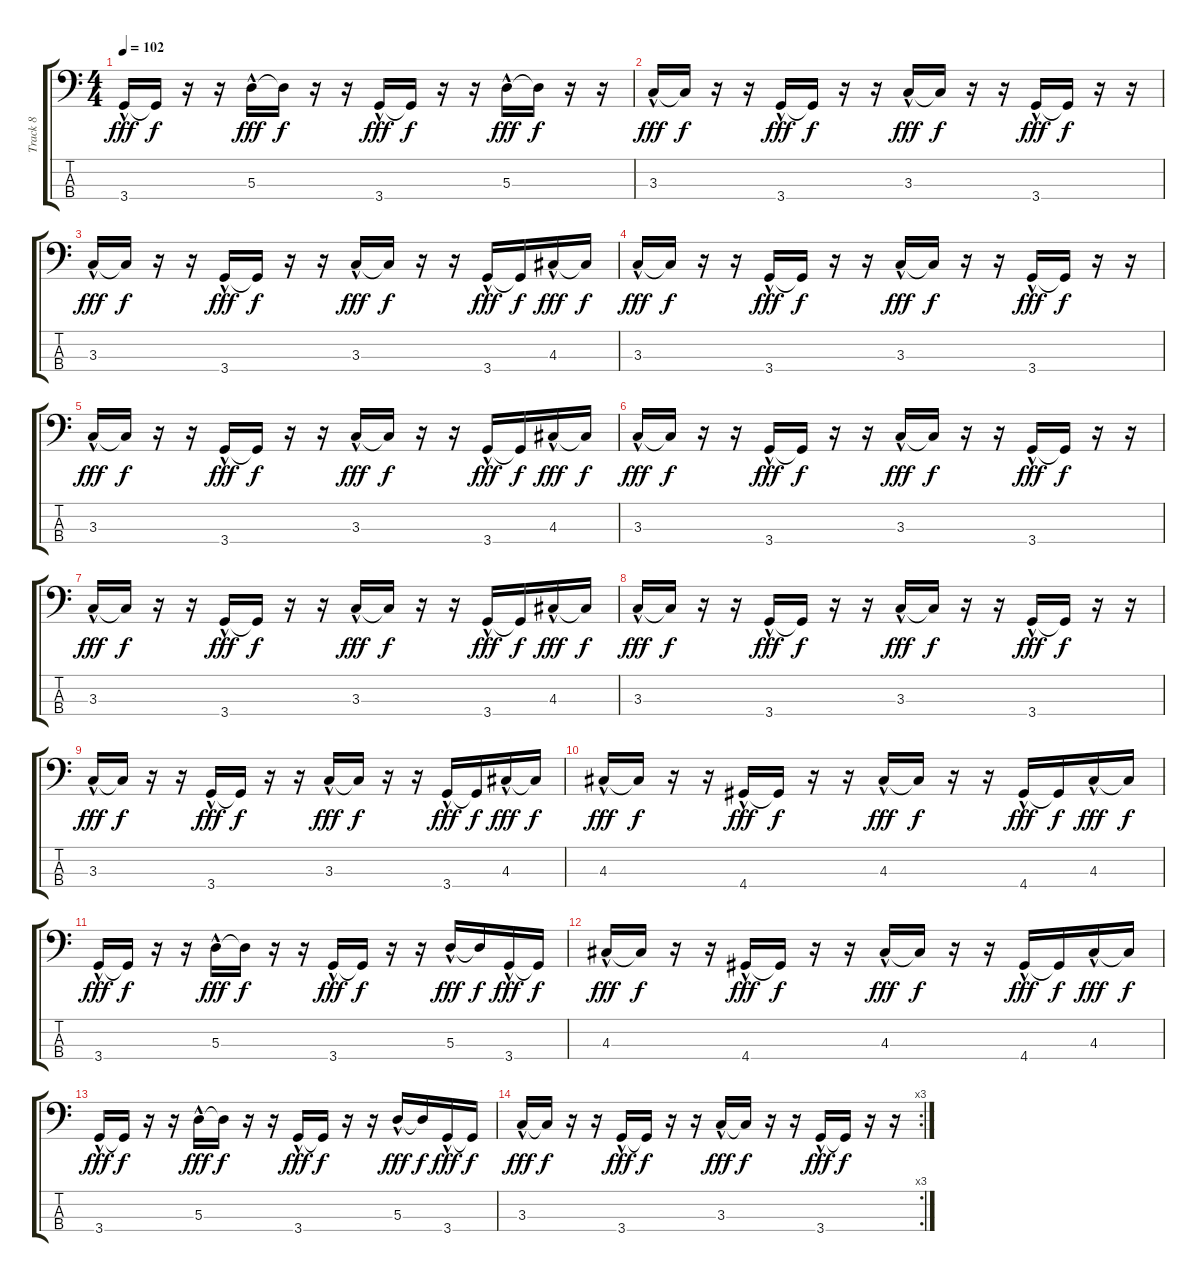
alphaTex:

\track ("Track 8" "Track 8") {instrument slapbass1}
\staff {score tabs}
\tuning (G2 D2 A1 E1) {hide}
\ts (4 4)
\tempo 102
\clef f4
\ks c
3.4{hac}.16{dy fff} 3.4{t}.16{dy f} r.16 r.16 5.3{hac}.16{dy fff} 5.3{t}.16{dy f} r.16 r.16 3.4{hac}.16{dy fff} 3.4{t}.16{dy f} r.16 r.16 5.3{hac}.16{dy fff} 5.3{t}.16{dy f} r.16 r.16 |
3.3{hac}.16{dy fff} 3.3{t}.16{dy f} r.16 r.16 3.4{hac}.16{dy fff} 3.4{t}.16{dy f} r.16 r.16 3.3{hac}.16{dy fff} 3.3{t}.16{dy f} r.16 r.16 3.4{hac}.16{dy fff} 3.4{t}.16{dy f} r.16 r.16 |
3.3{hac}.16{dy fff} 3.3{t}.16{dy f} r.16 r.16 3.4{hac}.16{dy fff} 3.4{t}.16{dy f} r.16 r.16 3.3{hac}.16{dy fff} 3.3{t}.16{dy f} r.16 r.16 3.4{hac}.16{dy fff} 3.4{t}.16{dy f} 4.3{hac}.16{dy fff} 4.3{t}.16{dy f} |
3.3{hac}.16{dy fff} 3.3{t}.16{dy f} r.16 r.16 3.4{hac}.16{dy fff} 3.4{t}.16{dy f} r.16 r.16 3.3{hac}.16{dy fff} 3.3{t}.16{dy f} r.16 r.16 3.4{hac}.16{dy fff} 3.4{t}.16{dy f} r.16 r.16 |
3.3{hac}.16{dy fff} 3.3{t}.16{dy f} r.16 r.16 3.4{hac}.16{dy fff} 3.4{t}.16{dy f} r.16 r.16 3.3{hac}.16{dy fff} 3.3{t}.16{dy f} r.16 r.16 3.4{hac}.16{dy fff} 3.4{t}.16{dy f} 4.3{hac}.16{dy fff} 4.3{t}.16{dy f} |
3.3{hac}.16{dy fff} 3.3{t}.16{dy f} r.16 r.16 3.4{hac}.16{dy fff} 3.4{t}.16{dy f} r.16 r.16 3.3{hac}.16{dy fff} 3.3{t}.16{dy f} r.16 r.16 3.4{hac}.16{dy fff} 3.4{t}.16{dy f} r.16 r.16 |
3.3{hac}.16{dy fff} 3.3{t}.16{dy f} r.16 r.16 3.4{hac}.16{dy fff} 3.4{t}.16{dy f} r.16 r.16 3.3{hac}.16{dy fff} 3.3{t}.16{dy f} r.16 r.16 3.4{hac}.16{dy fff} 3.4{t}.16{dy f} 4.3{hac}.16{dy fff} 4.3{t}.16{dy f} |
3.3{hac}.16{dy fff} 3.3{t}.16{dy f} r.16 r.16 3.4{hac}.16{dy fff} 3.4{t}.16{dy f} r.16 r.16 3.3{hac}.16{dy fff} 3.3{t}.16{dy f} r.16 r.16 3.4{hac}.16{dy fff} 3.4{t}.16{dy f} r.16 r.16 |
3.3{hac}.16{dy fff} 3.3{t}.16{dy f} r.16 r.16 3.4{hac}.16{dy fff} 3.4{t}.16{dy f} r.16 r.16 3.3{hac}.16{dy fff} 3.3{t}.16{dy f} r.16 r.16 3.4{hac}.16{dy fff} 3.4{t}.16{dy f} 4.3{hac}.16{dy fff} 4.3{t}.16{dy f} |
4.3{hac}.16{dy fff} 4.3{t}.16{dy f} r.16 r.16 4.4{hac}.16{dy fff} 4.4{t}.16{dy f} r.16 r.16 4.3{hac}.16{dy fff} 4.3{t}.16{dy f} r.16 r.16 4.4{hac}.16{dy fff} 4.4{t}.16{dy f} 4.3{hac}.16{dy fff} 4.3{t}.16{dy f} |
3.4{hac}.16{dy fff} 3.4{t}.16{dy f} r.16 r.16 5.3{hac}.16{dy fff} 5.3{t}.16{dy f} r.16 r.16 3.4{hac}.16{dy fff} 3.4{t}.16{dy f} r.16 r.16 5.3{hac}.16{dy fff} 5.3{t}.16{dy f} 3.4{hac}.16{dy fff} 3.4{t}.16{dy f} |
4.3{hac}.16{dy fff} 4.3{t}.16{dy f} r.16 r.16 4.4{hac}.16{dy fff} 4.4{t}.16{dy f} r.16 r.16 4.3{hac}.16{dy fff} 4.3{t}.16{dy f} r.16 r.16 4.4{hac}.16{dy fff} 4.4{t}.16{dy f} 4.3{hac}.16{dy fff} 4.3{t}.16{dy f} |
3.4{hac}.16{dy fff} 3.4{t}.16{dy f} r.16 r.16 5.3{hac}.16{dy fff} 5.3{t}.16{dy f} r.16 r.16 3.4{hac}.16{dy fff} 3.4{t}.16{dy f} r.16 r.16 5.3{hac}.16{dy fff} 5.3{t}.16{dy f} 3.4{hac}.16{dy fff} 3.4{t}.16{dy f} |
\rc 3
3.3{hac}.16{dy fff} 3.3{t}.16{dy f} r.16 r.16 3.4{hac}.16{dy fff} 3.4{t}.16{dy f} r.16 r.16 3.3{hac}.16{dy fff} 3.3{t}.16{dy f} r.16 r.16 3.4{hac}.16{dy fff} 3.4{t}.16{dy f} r.16 r.16
